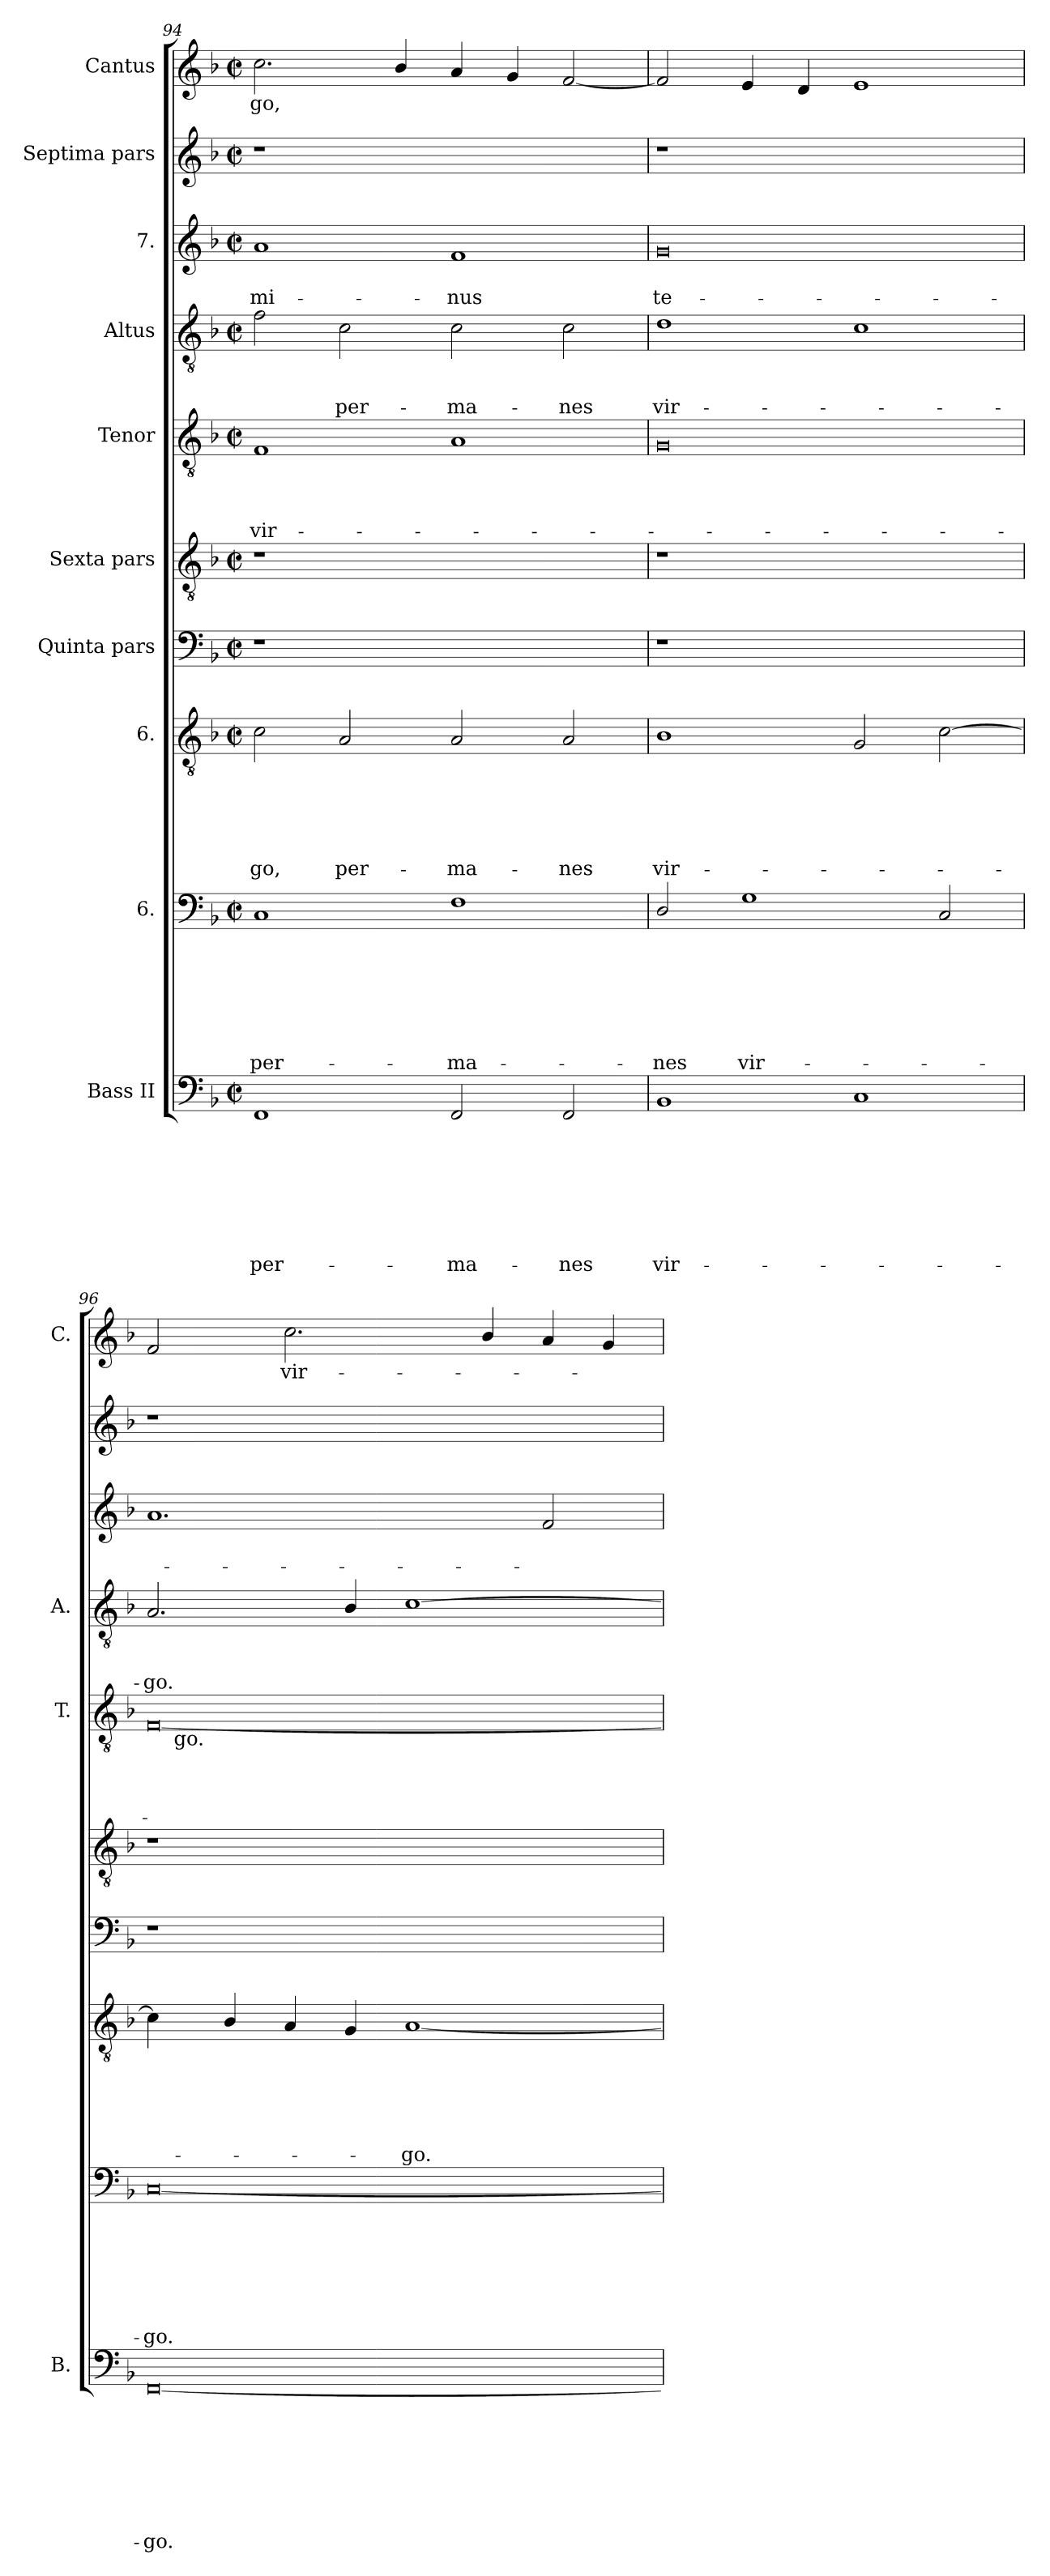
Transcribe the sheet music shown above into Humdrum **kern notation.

**kern	**text	**text	**text	**text	**text	**text	**text	**text	**kern	**text	**text	**text	**text	**text	**text	**text	**kern	**text	**text	**text	**text	**text	**text	**kern	**kern	**kern	**text	**text	**text	**text	**kern	**text	**text	**text	**kern	**text	**text	**kern	**kern	**text
*part10	*part10	*part10	*part10	*part10	*part10	*part10	*part10	*part10	*part9	*part9	*part9	*part9	*part9	*part9	*part9	*part9	*part8	*part8	*part8	*part8	*part8	*part8	*part8	*part7	*part6	*part5	*part5	*part5	*part5	*part5	*part4	*part4	*part4	*part4	*part3	*part3	*part3	*part2	*part1	*part1
*staff10	*staff10	*staff10	*staff10	*staff10	*staff10	*staff10	*staff10	*staff10	*staff9	*staff9	*staff9	*staff9	*staff9	*staff9	*staff9	*staff9	*staff8	*staff8	*staff8	*staff8	*staff8	*staff8	*staff8	*staff7	*staff6	*staff5	*staff5	*staff5	*staff5	*staff5	*staff4	*staff4	*staff4	*staff4	*staff3	*staff3	*staff3	*staff2	*staff1	*staff1
*I"Bass II	*	*	*	*	*	*	*	*	*I"6.	*	*	*	*	*	*	*	*I"6.	*	*	*	*	*	*	*I"Quinta pars	*I"Sexta pars	*I"Tenor	*	*	*	*	*I"Altus	*	*	*	*I"7.	*	*	*I"Septima pars	*I"Cantus	*
*I'B.	*	*	*	*	*	*	*	*	*	*	*	*	*	*	*	*	*	*	*	*	*	*	*	*	*	*I'T.	*	*	*	*	*I'A.	*	*	*	*	*	*	*	*I'C.	*
*clefF4	*	*	*	*	*	*	*	*	*clefF4	*	*	*	*	*	*	*	*clefGv2	*	*	*	*	*	*	*clefF4	*clefGv2	*clefGv2	*	*	*	*	*clefGv2	*	*	*	*clefG2	*	*	*clefG2	*clefG2	*
*k[b-]	*	*	*	*	*	*	*	*	*k[b-]	*	*	*	*	*	*	*	*k[b-]	*	*	*	*	*	*	*k[b-]	*k[b-]	*k[b-]	*	*	*	*	*k[b-]	*	*	*	*k[b-]	*	*	*k[b-]	*k[b-]	*
*F:	*	*	*	*	*	*	*	*	*F:	*	*	*	*	*	*	*	*F:	*	*	*	*	*	*	*F:	*F:	*F:	*	*	*	*	*F:	*	*	*	*F:	*	*	*F:	*F:	*
*M2/2	*	*	*	*	*	*	*	*	*M2/2	*	*	*	*	*	*	*	*M2/2	*	*	*	*	*	*	*M2/2	*M2/2	*M2/2	*	*	*	*	*M2/2	*	*	*	*M2/2	*	*	*M2/2	*M2/2	*
*met(c|)	*	*	*	*	*	*	*	*	*met(c|)	*	*	*	*	*	*	*	*met(c|)	*	*	*	*	*	*	*met(c|)	*met(c|)	*met(c|)	*	*	*	*	*met(c|)	*	*	*	*met(c|)	*	*	*met(c|)	*met(c|)	*
=94	=94	=94	=94	=94	=94	=94	=94	=94	=94	=94	=94	=94	=94	=94	=94	=94	=94	=94	=94	=94	=94	=94	=94	=94	=94	=94	=94	=94	=94	=94	=94	=94	=94	=94	=94	=94	=94	=94	=94	=94
!	!	!	!	!	!	!	!	!LO:LY:b	!	!	!	!	!	!	!	!LO:LY:b	!	!	!	!	!	!	!LO:LY:b	!	!	!	!	!	!	!LO:LY:b	!	!	!	!	!	!	!LO:LY:b	!	!	!LO:LY:b
1FF	.	.	.	.	.	.	.	per-	1C	.	.	.	.	.	.	per-	2c\	.	.	.	.	.	-go,	1r	1r	1F	.	.	.	vir-	2f\	.	.	.	1a	.	-mi-	1r	2.cc\	-go,
!	!	!	!	!	!	!	!	!	!	!	!	!	!	!	!	!	!	!	!	!	!	!	!LO:LY:b	!	!	!	!	!	!	!	!	!	!	!LO:LY:b	!	!	!	!	!	!
.	.	.	.	.	.	.	.	.	.	.	.	.	.	.	.	.	2A/	.	.	.	.	.	per-	.	.	.	.	.	.	.	2c\	.	.	per-	.	.	.	.	.	.
.	.	.	.	.	.	.	.	.	.	.	.	.	.	.	.	.	.	.	.	.	.	.	.	.	.	.	.	.	.	.	.	.	.	.	.	.	.	.	4b-/	.
!	!	!	!	!	!	!	!	!LO:LY:b	!	!	!	!	!	!	!	!LO:LY:b	!	!	!	!	!	!	!LO:LY:b	!	!	!	!	!	!	!	!	!	!	!LO:LY:b	!	!	!LO:LY:b	!	!	!
2FF/	.	.	.	.	.	.	.	-ma-	1F	.	.	.	.	.	.	-ma-	2A/	.	.	.	.	.	-ma-	1ryy	1ryy	1A	.	.	.	.	2c\	.	.	-ma-	1f	.	-nus	1ryy	4a/	.
.	.	.	.	.	.	.	.	.	.	.	.	.	.	.	.	.	.	.	.	.	.	.	.	.	.	.	.	.	.	.	.	.	.	.	.	.	.	.	4g/	.
!	!	!	!	!	!	!	!	!LO:LY:b	!	!	!	!	!	!	!	!	!	!	!	!	!	!	!LO:LY:b	!	!	!	!	!	!	!	!	!	!	!LO:LY:b	!	!	!	!	!	!
2FF/	.	.	.	.	.	.	.	-nes	.	.	.	.	.	.	.	.	2A/	.	.	.	.	.	-nes	.	.	.	.	.	.	.	2c\	.	.	-nes	.	.	.	.	[<2f/	.
!!LO:PB:g=z
=95	=95	=95	=95	=95	=95	=95	=95	=95	=95	=95	=95	=95	=95	=95	=95	=95	=95	=95	=95	=95	=95	=95	=95	=95	=95	=95	=95	=95	=95	=95	=95	=95	=95	=95	=95	=95	=95	=95	=95	=95
!	!	!	!	!	!	!	!	!LO:LY:b	!	!	!	!	!	!	!	!LO:LY:b	!	!	!	!	!	!	!LO:LY:b	!	!	!	!	!	!	!	!	!	!	!LO:LY:b	!	!	!LO:LY:b	!	!	!
1BB-	.	.	.	.	.	.	.	vir-	2D/	.	.	.	.	.	.	-nes	1B-	.	.	.	.	.	vir-	1r	1r	0G	.	.	.	.	1d	.	.	vir-	0g	.	te-	1r	2f/]	.
!	!	!	!	!	!	!	!	!	!	!	!	!	!	!	!	!LO:LY:b	!	!	!	!	!	!	!	!	!	!	!	!	!	!	!	!	!	!	!	!	!	!	!	!
.	.	.	.	.	.	.	.	.	1G	.	.	.	.	.	.	vir-	.	.	.	.	.	.	.	.	.	.	.	.	.	.	.	.	.	.	.	.	.	.	4e/	.
.	.	.	.	.	.	.	.	.	.	.	.	.	.	.	.	.	.	.	.	.	.	.	.	.	.	.	.	.	.	.	.	.	.	.	.	.	.	.	4d/	.
1C	.	.	.	.	.	.	.	.	.	.	.	.	.	.	.	.	2G/	.	.	.	.	.	.	1ryy	1ryy	.	.	.	.	.	1c	.	.	.	.	.	.	1ryy	1e	.
.	.	.	.	.	.	.	.	.	2C/	.	.	.	.	.	.	.	[>2c\	.	.	.	.	.	.	.	.	.	.	.	.	.	.	.	.	.	.	.	.	.	.	.
=96	=96	=96	=96	=96	=96	=96	=96	=96	=96	=96	=96	=96	=96	=96	=96	=96	=96	=96	=96	=96	=96	=96	=96	=96	=96	=96	=96	=96	=96	=96	=96	=96	=96	=96	=96	=96	=96	=96	=96	=96
!	!	!	!	!	!	!	!	!LO:LY:b	!	!	!	!	!	!	!	!LO:LY:b	!	!	!	!	!	!	!	!	!	!	!	!	!	!	!	!	!	!LO:LY:b	!	!	!	!	!	!
*	*	*	*	*	*	*	*	*	*	*	*	*	*	*	*	*	*	*	*	*	*	*	*	*	*	*^	*	*	*	*	*	*	*	*	*	*	*	*	*	*
[<0FF	.	.	.	.	.	.	.	-go.	[<0C	.	.	.	.	.	.	-go.	4c\]	.	.	.	.	.	.	1r	1r	[<0F	16ryy	.	.	.	.	2.A/	.	.	-go.	1.a	.	.	1r	2f/	.
!	!	!	!	!	!	!	!	!	!	!	!	!	!	!	!	!	!	!	!	!	!	!	!	!	!	!	!LO:TX:b:t=go.	!	!	!	!	!	!	!	!	!	!	!	!	!	!
.	.	.	.	.	.	.	.	.	.	.	.	.	.	.	.	.	.	.	.	.	.	.	.	.	.	.	1ryy	.	.	.	.	.	.	.	.	.	.	.	.	.	.
.	.	.	.	.	.	.	.	.	.	.	.	.	.	.	.	.	4B-/	.	.	.	.	.	.	.	.	.	.	.	.	.	.	.	.	.	.	.	.	.	.	.	.
!	!	!	!	!	!	!	!	!	!	!	!	!	!	!	!	!	!	!	!	!	!	!	!	!	!	!	!	!	!	!	!	!	!	!	!	!	!	!	!	!	!LO:LY:b
.	.	.	.	.	.	.	.	.	.	.	.	.	.	.	.	.	4A/	.	.	.	.	.	.	.	.	.	.	.	.	.	.	.	.	.	.	.	.	.	.	2.cc\	vir-
.	.	.	.	.	.	.	.	.	.	.	.	.	.	.	.	.	4G/	.	.	.	.	.	.	.	.	.	.	.	.	.	.	4B-/	.	.	.	.	.	.	.	.	.
!	!	!	!	!	!	!	!	!	!	!	!	!	!	!	!	!	!	!	!	!	!	!	!LO:LY:b	!	!	!	!	!	!	!	!	!	!	!	!	!	!	!	!	!	!
.	.	.	.	.	.	.	.	.	.	.	.	.	.	.	.	.	[<1A	.	.	.	.	.	-go.	1ryy	1ryy	.	.	.	.	.	.	[>1c	.	.	.	.	.	.	1ryy	.	.
.	.	.	.	.	.	.	.	.	.	.	.	.	.	.	.	.	.	.	.	.	.	.	.	.	.	.	2...ryy	.	.	.	.	.	.	.	.	.	.	.	.	.	.
.	.	.	.	.	.	.	.	.	.	.	.	.	.	.	.	.	.	.	.	.	.	.	.	.	.	.	.	.	.	.	.	.	.	.	.	.	.	.	.	4b-/	.
.	.	.	.	.	.	.	.	.	.	.	.	.	.	.	.	.	.	.	.	.	.	.	.	.	.	.	.	.	.	.	.	.	.	.	.	2f/	.	.	.	4a/	.
.	.	.	.	.	.	.	.	.	.	.	.	.	.	.	.	.	.	.	.	.	.	.	.	.	.	.	.	.	.	.	.	.	.	.	.	.	.	.	.	4g/	.
*	*	*	*	*	*	*	*	*	*	*	*	*	*	*	*	*	*	*	*	*	*	*	*	*	*	*v	*v	*	*	*	*	*	*	*	*	*	*	*	*	*	*
=	=	=	=	=	=	=	=	=	=	=	=	=	=	=	=	=	=	=	=	=	=	=	=	=	=	=	=	=	=	=	=	=	=	=	=	=	=	=	=	=
*-	*-	*-	*-	*-	*-	*-	*-	*-	*-	*-	*-	*-	*-	*-	*-	*-	*-	*-	*-	*-	*-	*-	*-	*-	*-	*-	*-	*-	*-	*-	*-	*-	*-	*-	*-	*-	*-	*-	*-	*-
